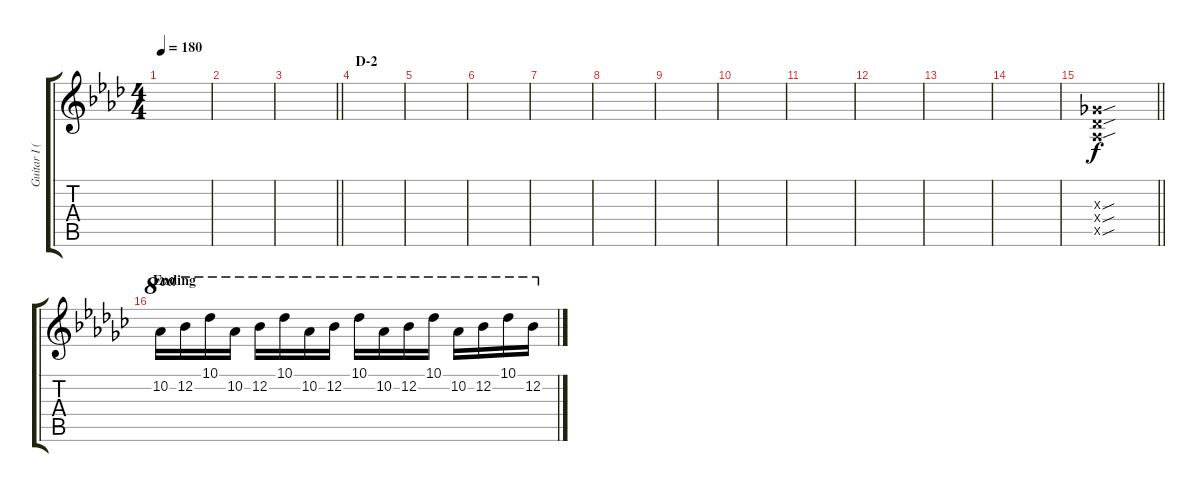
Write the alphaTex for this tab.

\track ("Guitar I (Yamanaka Sawako/\"Catherine\")" "Guitar I (") {instrument distortionguitar}
\staff {score tabs}
\tuning (Eb4 Bb3 Gb3 Db3 Ab2 Eb2) {hide}
\ts (4 4)
\tempo 180
\clef g2
\ks ab
|
|
\barLineRight lightlight
|
\section ("" "D-2")
|
|
|
|
|
|
|
|
|
|
|
\barLineRight lightlight
(0.3{sou x} 0.4{sou x} 0.5{sou x}).1 |
\section ("" "Ending")
\ks gb
10.2.16{ot 8va} 12.2.16{ot 8va} 10.1.16{ot 8va} 10.2.16{ot 8va} 12.2.16{ot 8va} 10.1.16{ot 8va} 10.2.16{ot 8va} 12.2.16{ot 8va} 10.1.16{ot 8va} 10.2.16{ot 8va} 12.2.16{ot 8va} 10.1.16{ot 8va} 10.2.16{ot 8va} 12.2.16{ot 8va} 10.1.16{ot 8va} 12.2.16{ot 8va}
